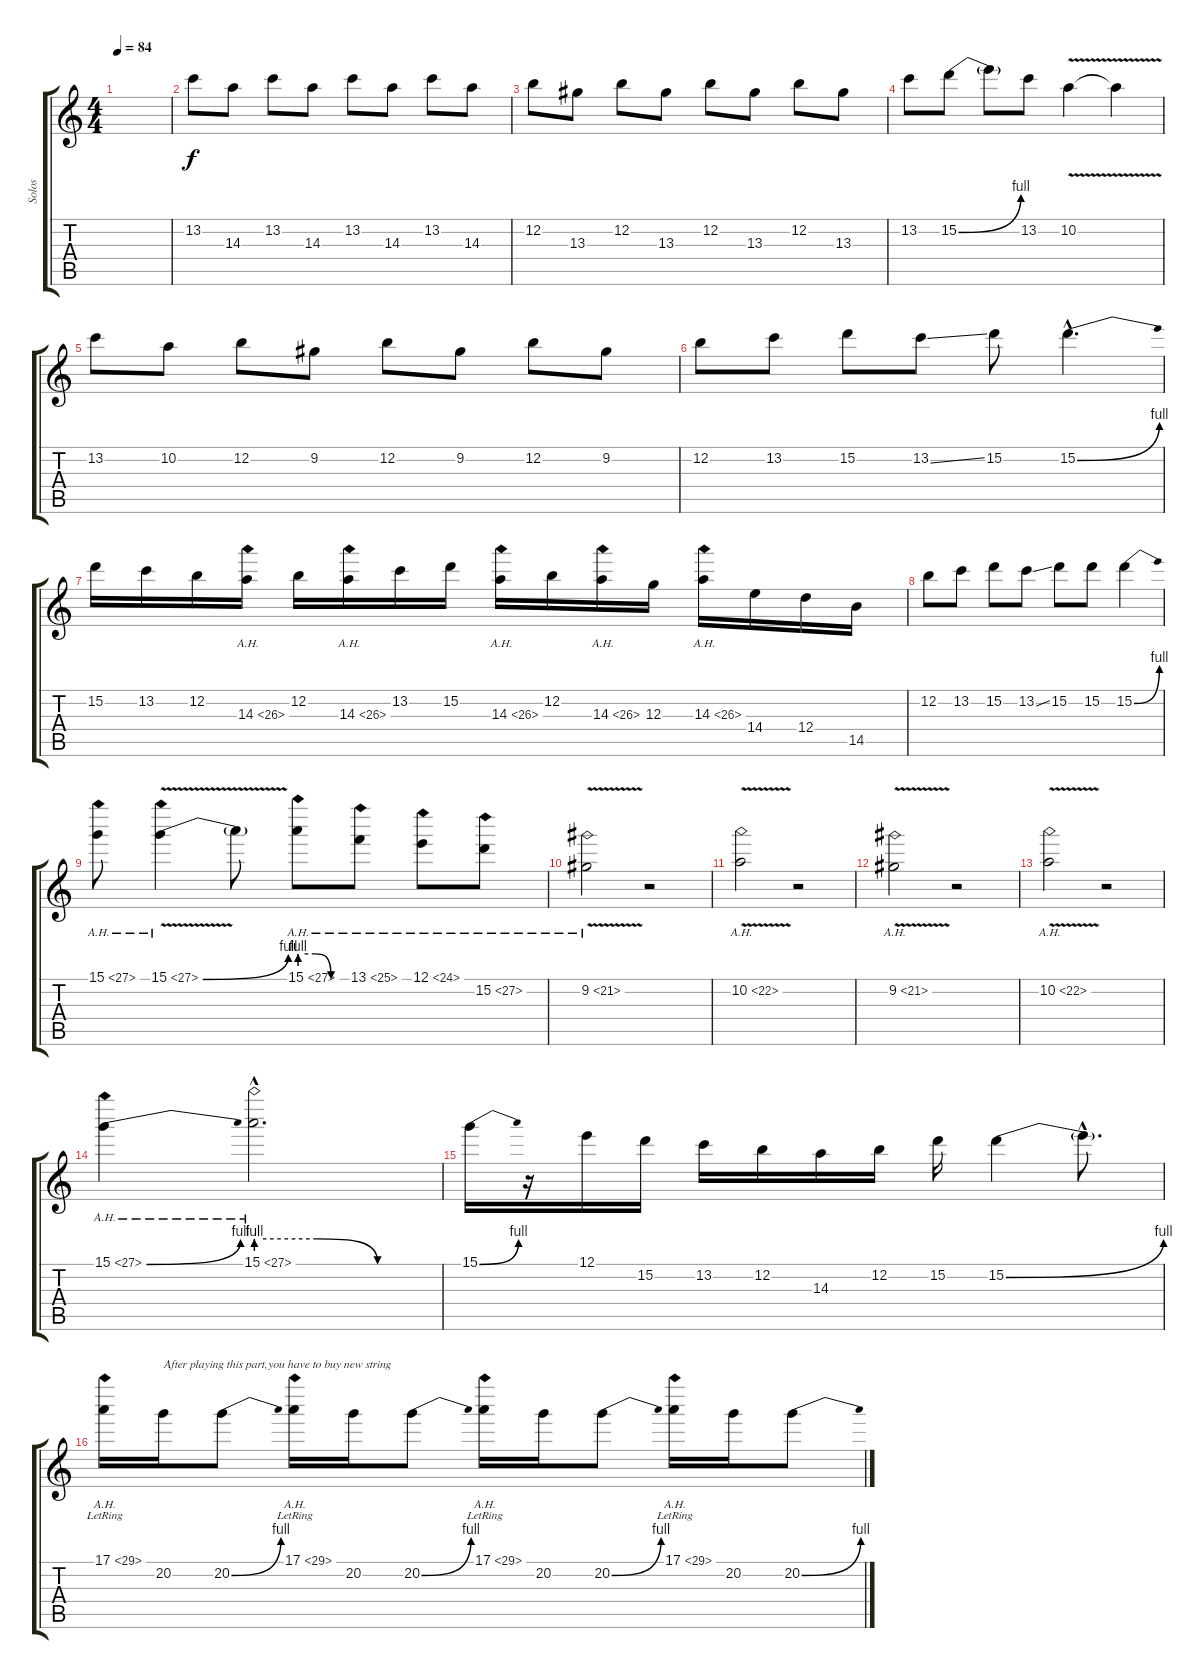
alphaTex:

\track ("Solos" "Solos") {instrument overdrivenguitar}
\staff {score tabs}
\tuning (E4 B3 G3 D3 A2 E2) {hide}
\ts (4 4)
\tempo 84
\clef g2
\ks c
|
13.2.8 14.3.8 13.2.8 14.3.8 13.2.8 14.3.8 13.2.8 14.3.8 |
12.2.8 13.3.8 12.2.8 13.3.8 12.2.8 13.3.8 12.2.8 13.3.8 |
13.2.8 15.2{be (bend 0 0 60 4)}.8 15.2{t}.8 13.2.8 10.2{v}.4 10.2{t}.4 |
13.2.8 10.2.8 12.2.8 9.2.8 12.2.8 9.2.8 12.2.8 9.2.8 |
12.2.8 13.2.8 15.2.8 13.2{ss}.8 15.2.8 15.2{be (bend 0 0 60 4) hac}.4{d} |
15.2.16 13.2.16 12.2.16 14.3{ah 12}.16 12.2.16 14.3{ah 12}.16 13.2.16 15.2.16 14.3{ah 12}.16 12.2.16 14.3{ah 12}.16 12.3.16 14.3{ah 12}.16 14.4.16 12.4.16 14.5.16 |
12.2.8 13.2.8 15.2.8 13.2{ss}.8 15.2.8 15.2.8 15.2{be (bend 0 0 60 4)}.4 |
15.1{ah 12}.8 15.1{be (bend 0 0 60 4) ah 12 v}.4 15.1{t}.8 15.1{be (custom 0 4 20 4 40 0 60 0) ah 12}.8 13.1{ah 12}.8 12.1{ah 12}.8 15.2{ah 12}.8 |
9.2{ah 12 v}.2 r.2 |
10.2{ah 12 v}.2 r.2 |
9.2{ah 12 v}.2 r.2 |
10.2{ah 12 v}.2 r.2 |
15.1{be (bend 0 0 60 4) ah 12}.4 15.1{be (custom 0 4 20 4 40 0 60 0) ah 12 hac}.2{d} |
15.1{be (bend 0 0 60 4)}.16 r.16 12.1.16 15.2.16 13.2.16 12.2.16 14.3.16 12.2.16 15.2.16 15.2{be (bend 0 0 60 4)}.4 15.2{hac t}.8{d} |
17.1{ah 12 lr}.16 20.2.16{txt "After playing this part,you have to buy new string"} 20.2{be (bend 0 0 60 4)}.8 17.1{ah 12 lr}.16 20.2.16 20.2{be (bend 0 0 60 4)}.8 17.1{ah 12 lr}.16 20.2.16 20.2{be (bend 0 0 60 4)}.8 17.1{ah 12 lr}.16 20.2.16 20.2{be (bend 0 0 60 4)}.8
